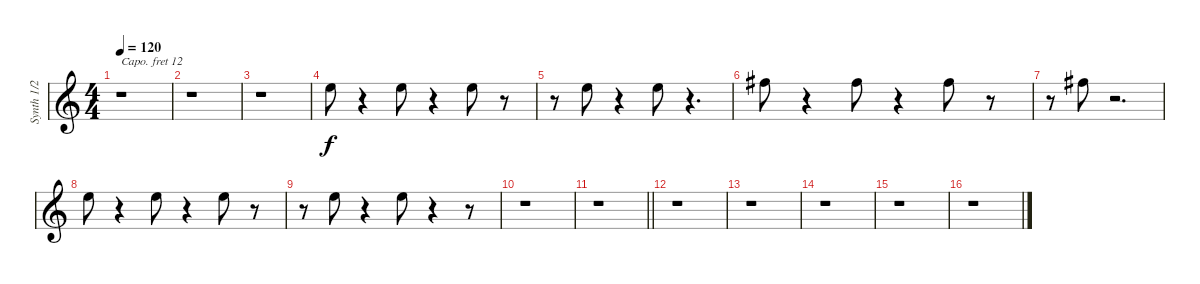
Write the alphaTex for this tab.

\track ("Synth 1/2" "Synth 1/2") {instrument pad7halo}
\staff {score}
\capo 12
\tuning (E4 C4 G3 C3 G2 C2) {hide}
\ts (4 4)
\tempo 120
\clef g2
\ks c
r.1{dy f} |
r.1 |
r.1 |
9.3.8 r.4 9.3.8 r.4 9.3.8 r.8 |
r.8 9.3.8 r.4 9.3.8 r.4{d} |
11.3.8 r.4 11.3.8 r.4 11.3.8 r.8 |
r.8 11.3.8 r.2{d} |
9.3.8 r.4 9.3.8 r.4 9.3.8 r.8 |
r.8 9.3.8 r.4 9.3.8 r.4 r.8 |
r.1 |
\barLineRight lightlight
r.1 |
r.1 |
r.1 |
r.1 |
r.1 |
r.1
